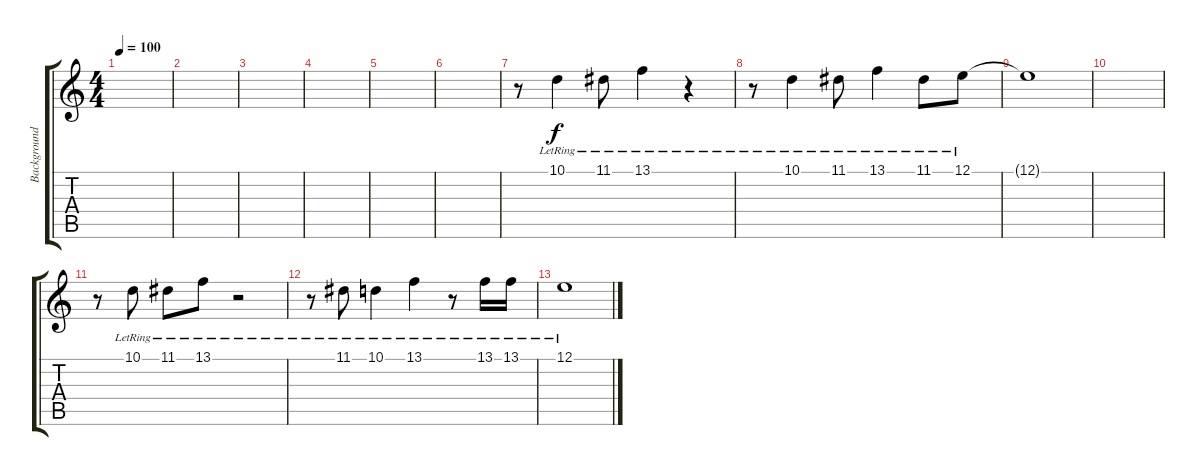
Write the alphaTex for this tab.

\track ("Background noises" "Background") {instrument tinklebell}
\staff {score tabs}
\tuning (E4 B3 G3 D3 A2 E2) {hide}
\ts (4 4)
\tempo 100
\clef g2
\ks c
|
|
|
|
|
|
r.8 10.1{lr}.4 11.1{lr}.8 13.1{lr}.4 r.4 |
r.8 10.1{lr}.4 11.1{lr}.8 13.1{lr}.4 11.1{lr}.8 12.1{lr}.8 |
12.1{t}.1 |
|
r.8 10.1{lr}.8 11.1{lr}.8 13.1{lr}.8 r.2 |
r.8 11.1{lr}.8 10.1{lr}.4 13.1{lr}.4 r.8 13.1{lr}.16 13.1{lr}.16 |
12.1{lr}.1
